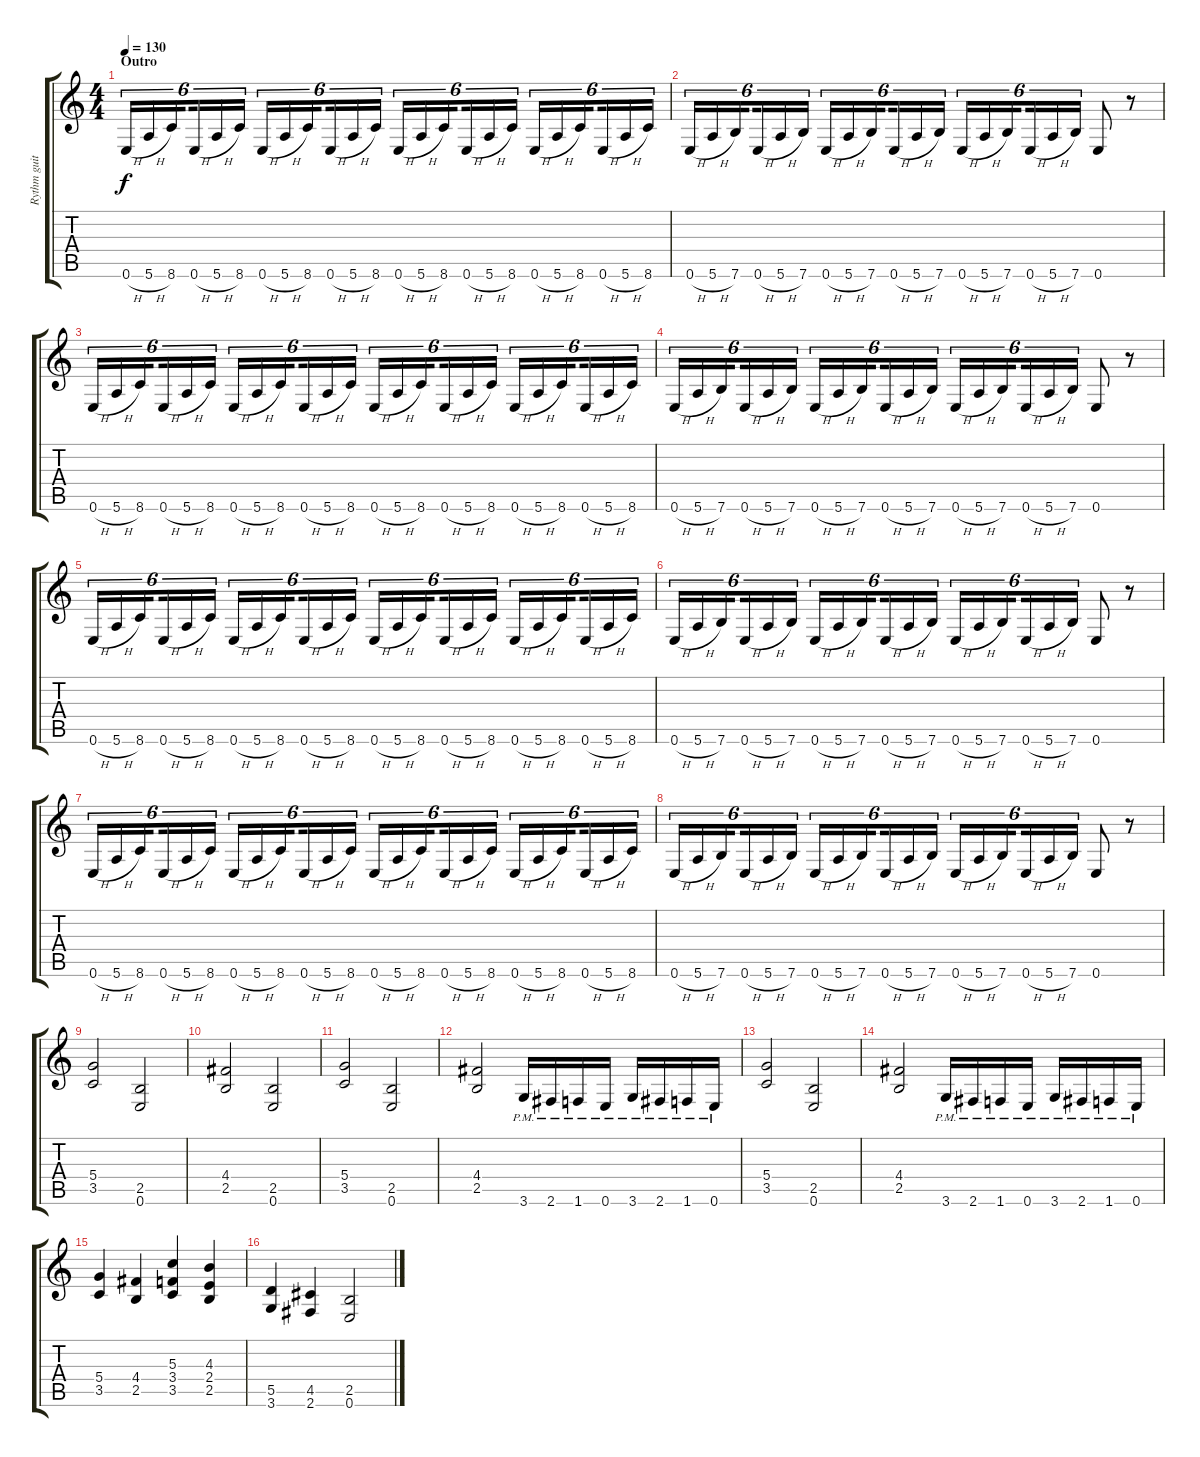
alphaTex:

\track ("Rythm guitar(Distored) - James" "Rythm guit") {instrument distortionguitar}
\staff {score tabs}
\tuning (E4 B3 G3 D3 A2 E2) {hide}
\ts (4 4)
\section ("" "Outro")
\tempo 130
\clef g2
\ks c
0.6{h}.16{tu (6 4) dy f} 5.6{h}.16{tu (6 4)} 8.6.16{tu (6 4) beam splitsecondary} 0.6{h}.16{tu (6 4)} 5.6{h}.16{tu (6 4)} 8.6.16{tu (6 4)} 0.6{h}.16{tu (6 4)} 5.6{h}.16{tu (6 4)} 8.6.16{tu (6 4) beam splitsecondary} 0.6{h}.16{tu (6 4)} 5.6{h}.16{tu (6 4)} 8.6.16{tu (6 4)} 0.6{h}.16{tu (6 4)} 5.6{h}.16{tu (6 4)} 8.6.16{tu (6 4) beam splitsecondary} 0.6{h}.16{tu (6 4)} 5.6{h}.16{tu (6 4)} 8.6.16{tu (6 4)} 0.6{h}.16{tu (6 4)} 5.6{h}.16{tu (6 4)} 8.6.16{tu (6 4) beam splitsecondary} 0.6{h}.16{tu (6 4)} 5.6{h}.16{tu (6 4)} 8.6.16{tu (6 4)} |
0.6{h}.16{tu (6 4)} 5.6{h}.16{tu (6 4)} 7.6.16{tu (6 4) beam splitsecondary} 0.6{h}.16{tu (6 4)} 5.6{h}.16{tu (6 4)} 7.6.16{tu (6 4)} 0.6{h}.16{tu (6 4)} 5.6{h}.16{tu (6 4)} 7.6.16{tu (6 4) beam splitsecondary} 0.6{h}.16{tu (6 4)} 5.6{h}.16{tu (6 4)} 7.6.16{tu (6 4)} 0.6{h}.16{tu (6 4)} 5.6{h}.16{tu (6 4)} 7.6.16{tu (6 4) beam splitsecondary} 0.6{h}.16{tu (6 4)} 5.6{h}.16{tu (6 4)} 7.6.16{tu (6 4)} 0.6.8 r.8 |
0.6{h}.16{tu (6 4)} 5.6{h}.16{tu (6 4)} 8.6.16{tu (6 4) beam splitsecondary} 0.6{h}.16{tu (6 4)} 5.6{h}.16{tu (6 4)} 8.6.16{tu (6 4)} 0.6{h}.16{tu (6 4)} 5.6{h}.16{tu (6 4)} 8.6.16{tu (6 4) beam splitsecondary} 0.6{h}.16{tu (6 4)} 5.6{h}.16{tu (6 4)} 8.6.16{tu (6 4)} 0.6{h}.16{tu (6 4)} 5.6{h}.16{tu (6 4)} 8.6.16{tu (6 4) beam splitsecondary} 0.6{h}.16{tu (6 4)} 5.6{h}.16{tu (6 4)} 8.6.16{tu (6 4)} 0.6{h}.16{tu (6 4)} 5.6{h}.16{tu (6 4)} 8.6.16{tu (6 4) beam splitsecondary} 0.6{h}.16{tu (6 4)} 5.6{h}.16{tu (6 4)} 8.6.16{tu (6 4)} |
0.6{h}.16{tu (6 4)} 5.6{h}.16{tu (6 4)} 7.6.16{tu (6 4) beam splitsecondary} 0.6{h}.16{tu (6 4)} 5.6{h}.16{tu (6 4)} 7.6.16{tu (6 4)} 0.6{h}.16{tu (6 4)} 5.6{h}.16{tu (6 4)} 7.6.16{tu (6 4) beam splitsecondary} 0.6{h}.16{tu (6 4)} 5.6{h}.16{tu (6 4)} 7.6.16{tu (6 4)} 0.6{h}.16{tu (6 4)} 5.6{h}.16{tu (6 4)} 7.6.16{tu (6 4) beam splitsecondary} 0.6{h}.16{tu (6 4)} 5.6{h}.16{tu (6 4)} 7.6.16{tu (6 4)} 0.6.8 r.8 |
0.6{h}.16{tu (6 4)} 5.6{h}.16{tu (6 4)} 8.6.16{tu (6 4) beam splitsecondary} 0.6{h}.16{tu (6 4)} 5.6{h}.16{tu (6 4)} 8.6.16{tu (6 4)} 0.6{h}.16{tu (6 4)} 5.6{h}.16{tu (6 4)} 8.6.16{tu (6 4) beam splitsecondary} 0.6{h}.16{tu (6 4)} 5.6{h}.16{tu (6 4)} 8.6.16{tu (6 4)} 0.6{h}.16{tu (6 4)} 5.6{h}.16{tu (6 4)} 8.6.16{tu (6 4) beam splitsecondary} 0.6{h}.16{tu (6 4)} 5.6{h}.16{tu (6 4)} 8.6.16{tu (6 4)} 0.6{h}.16{tu (6 4)} 5.6{h}.16{tu (6 4)} 8.6.16{tu (6 4) beam splitsecondary} 0.6{h}.16{tu (6 4)} 5.6{h}.16{tu (6 4)} 8.6.16{tu (6 4)} |
0.6{h}.16{tu (6 4)} 5.6{h}.16{tu (6 4)} 7.6.16{tu (6 4) beam splitsecondary} 0.6{h}.16{tu (6 4)} 5.6{h}.16{tu (6 4)} 7.6.16{tu (6 4)} 0.6{h}.16{tu (6 4)} 5.6{h}.16{tu (6 4)} 7.6.16{tu (6 4) beam splitsecondary} 0.6{h}.16{tu (6 4)} 5.6{h}.16{tu (6 4)} 7.6.16{tu (6 4)} 0.6{h}.16{tu (6 4)} 5.6{h}.16{tu (6 4)} 7.6.16{tu (6 4) beam splitsecondary} 0.6{h}.16{tu (6 4)} 5.6{h}.16{tu (6 4)} 7.6.16{tu (6 4)} 0.6.8 r.8 |
0.6{h}.16{tu (6 4)} 5.6{h}.16{tu (6 4)} 8.6.16{tu (6 4) beam splitsecondary} 0.6{h}.16{tu (6 4)} 5.6{h}.16{tu (6 4)} 8.6.16{tu (6 4)} 0.6{h}.16{tu (6 4)} 5.6{h}.16{tu (6 4)} 8.6.16{tu (6 4) beam splitsecondary} 0.6{h}.16{tu (6 4)} 5.6{h}.16{tu (6 4)} 8.6.16{tu (6 4)} 0.6{h}.16{tu (6 4)} 5.6{h}.16{tu (6 4)} 8.6.16{tu (6 4) beam splitsecondary} 0.6{h}.16{tu (6 4)} 5.6{h}.16{tu (6 4)} 8.6.16{tu (6 4)} 0.6{h}.16{tu (6 4)} 5.6{h}.16{tu (6 4)} 8.6.16{tu (6 4) beam splitsecondary} 0.6{h}.16{tu (6 4)} 5.6{h}.16{tu (6 4)} 8.6.16{tu (6 4)} |
0.6{h}.16{tu (6 4)} 5.6{h}.16{tu (6 4)} 7.6.16{tu (6 4) beam splitsecondary} 0.6{h}.16{tu (6 4)} 5.6{h}.16{tu (6 4)} 7.6.16{tu (6 4)} 0.6{h}.16{tu (6 4)} 5.6{h}.16{tu (6 4)} 7.6.16{tu (6 4) beam splitsecondary} 0.6{h}.16{tu (6 4)} 5.6{h}.16{tu (6 4)} 7.6.16{tu (6 4)} 0.6{h}.16{tu (6 4)} 5.6{h}.16{tu (6 4)} 7.6.16{tu (6 4) beam splitsecondary} 0.6{h}.16{tu (6 4)} 5.6{h}.16{tu (6 4)} 7.6.16{tu (6 4)} 0.6.8 r.8 |
(5.4 3.5).2 (2.5 0.6).2 |
(4.4 2.5).2 (2.5 0.6).2 |
(5.4 3.5).2 (2.5 0.6).2 |
(4.4 2.5).2 3.6{pm}.16 2.6{pm}.16 1.6{pm}.16 0.6{pm}.16 3.6{pm}.16 2.6{pm}.16 1.6{pm}.16 0.6{pm}.16 |
(5.4 3.5).2 (2.5 0.6).2 |
(4.4 2.5).2 3.6{pm}.16 2.6{pm}.16 1.6{pm}.16 0.6{pm}.16 3.6{pm}.16 2.6{pm}.16 1.6{pm}.16 0.6{pm}.16 |
(5.4 3.5).4 (4.4 2.5).4 (5.3 3.4 3.5).4 (4.3 2.4 2.5).4 |
(5.5 3.6).4 (4.5 2.6).4 (2.5 0.6).2
